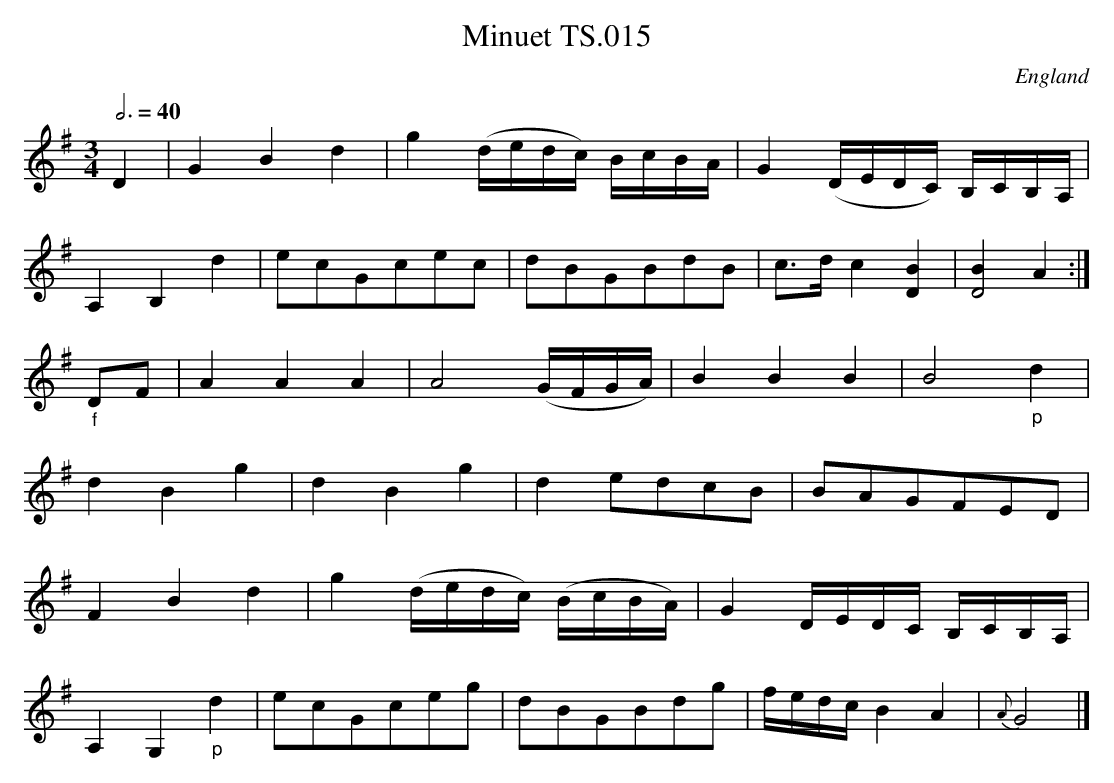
X:1
T:Minuet TS.015
M:3/4
L:1/8
Q:3/4=40
O:England
notC:Prefixed as 'No.3' in MS
K:G major
D2|G2B2d2|g2(d/e/d/c/) B/c/B/A/|G2(D/E/D/C/) B,/C/B,/A,/|!
A,2B,2d2|ecGcec|dBGBdB|c>d c2[B2D2]|[B2D4]A2:|!
"_f"DF|A2A2A2|A4(G/F/G/A/)|B2B2B2|B4"_p"d2|!
d2B2g2|d2B2g2|d2edcB|BAGFED|!
F2B2d2|g2(d/e/d/c/) (B/c/B/A/)|G2D/E/D/C/ B,/C/B,/A,/|!
A,2G,2"_p"d2|ecGceg|dBGBdg|f/e/d/c/B2A2|{A}G4|]
